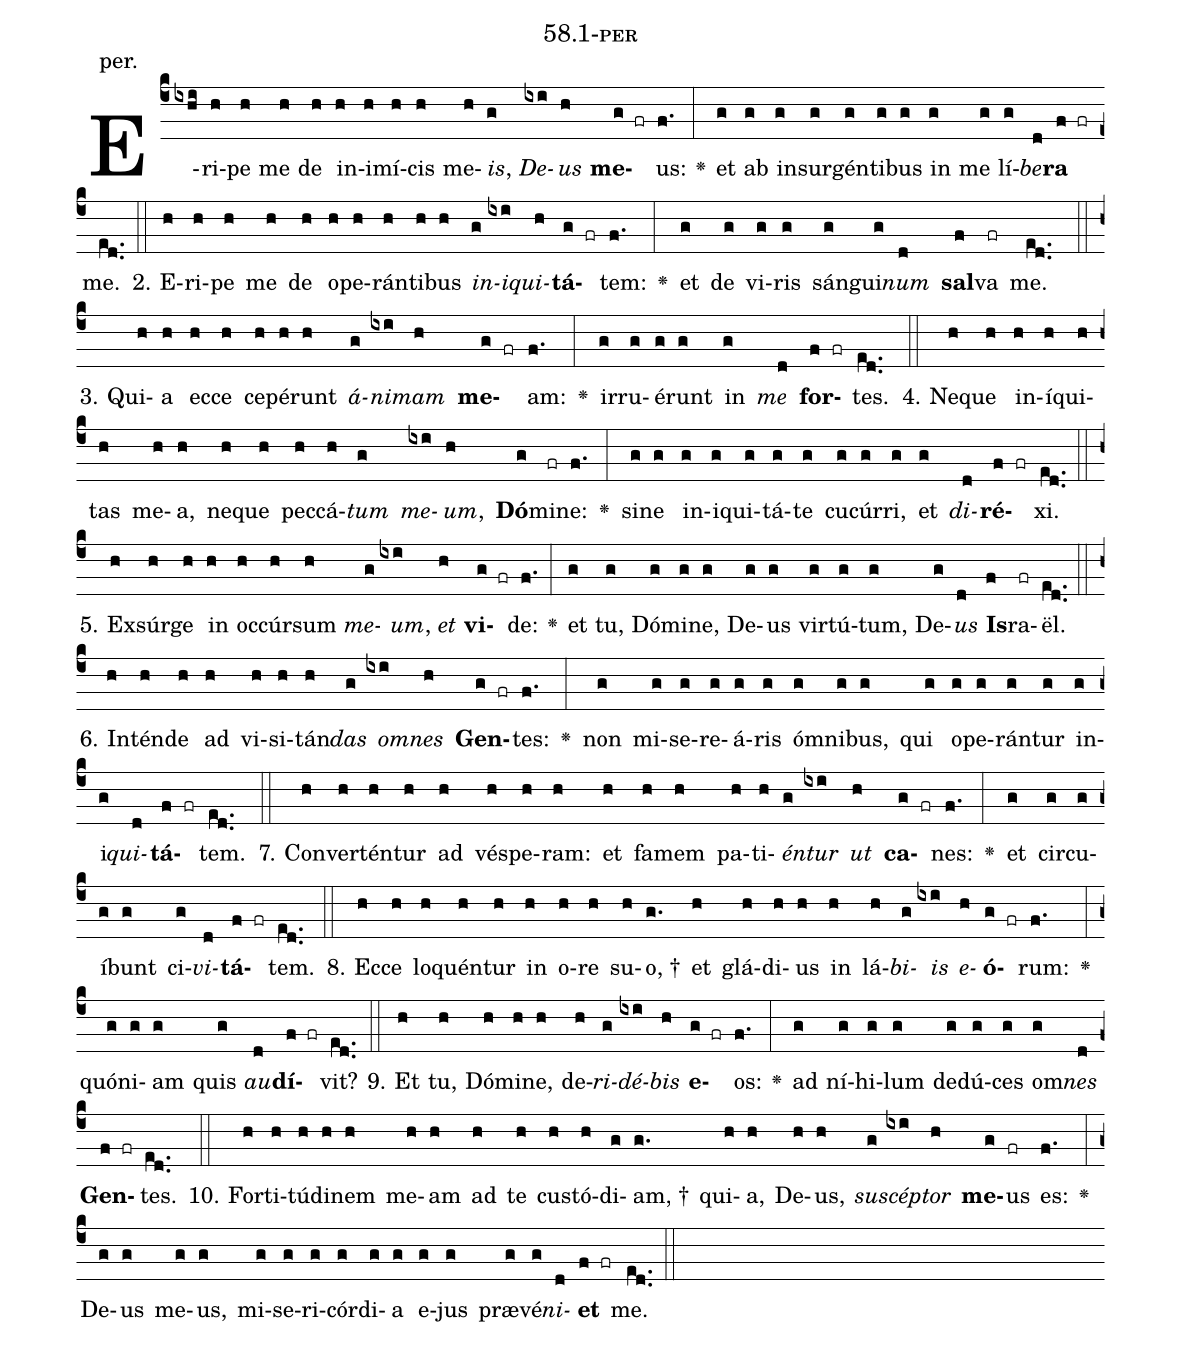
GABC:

name: 58.1-per;
annotation: per.;
%%
(c4)E(ixhi)ri(h)pe(h) me(h) de(h) in(h)i(h)mí(h)cis(h) me(h)<i>is</i>,(g) <i>De</i>(ixi)<i>us</i>(h) <b>me</b>(g fr)us:(f.) <v>\greheightstar</v>(:) et(g) ab(g) in(g)sur(g)gén(g)ti(g)bus(g) in(g) me(g) lí(g)<i>be</i>(d)<b>ra</b>(f fr) me.(ed..) (::)
2. E(h)ri(h)pe(h) me(h) de(h) o(h)pe(h)rán(h)ti(h)bus(h) <i>in</i>(g)<i>i</i>(ixi)<i>qui</i>(h)<b>tá</b>(g fr)tem:(f.) <v>\greheightstar</v>(:) et(g) de(g) vi(g)ris(g) sán(g)gui(g)<i>num</i>(d) <b>sal</b>(f)va(fr) me.(ed..) (::)
3. Qui(h)a(h) ec(h)ce(h) ce(h)pé(h)runt(h) <i>á</i>(g)<i>ni</i>(ixi)<i>mam</i>(h) <b>me</b>(g fr)am:(f.) <v>\greheightstar</v>(:) ir(g)ru(g)é(g)runt(g) in(g) <i>me</i>(d) <b>for</b>(f fr)tes.(ed..) (::)
4. Ne(h)que(h) in(h)í(h)qui(h)tas(h) me(h)a,(h) ne(h)que(h) pec(h)cá(h)<i>tum</i>(g) <i>me</i>(ixi)<i>um</i>,(h) <b>Dó</b>(g)mi(fr)ne:(f.) <v>\greheightstar</v>(:) si(g)ne(g) in(g)i(g)qui(g)tá(g)te(g) cu(g)cúr(g)ri,(g) et(g) <i>di</i>(d)<b>ré</b>(f fr)xi.(ed..) (::)
5. Ex(h)súr(h)ge(h) in(h) oc(h)cúr(h)sum(h) <i>me</i>(g)<i>um</i>,(ixi) <i>et</i>(h) <b>vi</b>(g fr)de:(f.) <v>\greheightstar</v>(:) et(g) tu,(g) Dó(g)mi(g)ne,(g) De(g)us(g) vir(g)tú(g)tum,(g) De(g)<i>us</i>(d) <b>Is</b>(f)ra(fr)ël.(ed..) (::)
6. In(h)tén(h)de(h) ad(h) vi(h)si(h)tán(h)<i>das</i>(g) <i>om</i>(ixi)<i>nes</i>(h) <b>Gen</b>(g fr)tes:(f.) <v>\greheightstar</v>(:) non(g) mi(g)se(g)re(g)á(g)ris(g) óm(g)ni(g)bus,(g) qui(g) o(g)pe(g)rán(g)tur(g) in(g)i(g)<i>qui</i>(d)<b>tá</b>(f fr)tem.(ed..) (::)
7. Con(h)ver(h)tén(h)tur(h) ad(h) vés(h)pe(h)ram:(h) et(h) fa(h)mem(h) pa(h)ti(h)<i>én</i>(g)<i>tur</i>(ixi) <i>ut</i>(h) <b>ca</b>(g fr)nes:(f.) <v>\greheightstar</v>(:) et(g) cir(g)cu(g)í(g)bunt(g) ci(g)<i>vi</i>(d)<b>tá</b>(f fr)tem.(ed..) (::)
8. Ec(h)ce(h) lo(h)quén(h)tur(h) in(h) o(h)re(h) su(h)o, †(g.) et(h) glá(h)di(h)us(h) in(h) lá(h)<i>bi</i>(g)<i>is</i>(ixi) <i>e</i>(h)<b>ó</b>(g fr)rum:(f.) <v>\greheightstar</v>(:) quón(g)i(g)am(g) quis(g) <i>au</i>(d)<b>dí</b>(f fr)vit?(ed..) (::)
9. Et(h) tu,(h) Dó(h)mi(h)ne,(h) de(h)<i>ri</i>(g)<i>dé</i>(ixi)<i>bis</i>(h) <b>e</b>(g fr)os:(f.) <v>\greheightstar</v>(:) ad(g) ní(g)hi(g)lum(g) de(g)dú(g)ces(g) om(g)<i>nes</i>(d) <b>Gen</b>(f fr)tes.(ed..) (::)
10. For(h)ti(h)tú(h)di(h)nem(h) me(h)am(h) ad(h) te(h) cus(h)tó(h)di(g)am, †(g.) qui(h)a,(h) De(h)us,(h) <i>su</i>(g)<i>scép</i>(ixi)<i>tor</i>(h) <b>me</b>(g)us(fr) es:(f.) <v>\greheightstar</v>(:) De(g)us(g) me(g)us,(g) mi(g)se(g)ri(g)cór(g)di(g)a(g) e(g)jus(g) præ(g)vé(g)<i>ni</i>(d)<b>et</b>(f fr) me.(ed..) (::)
